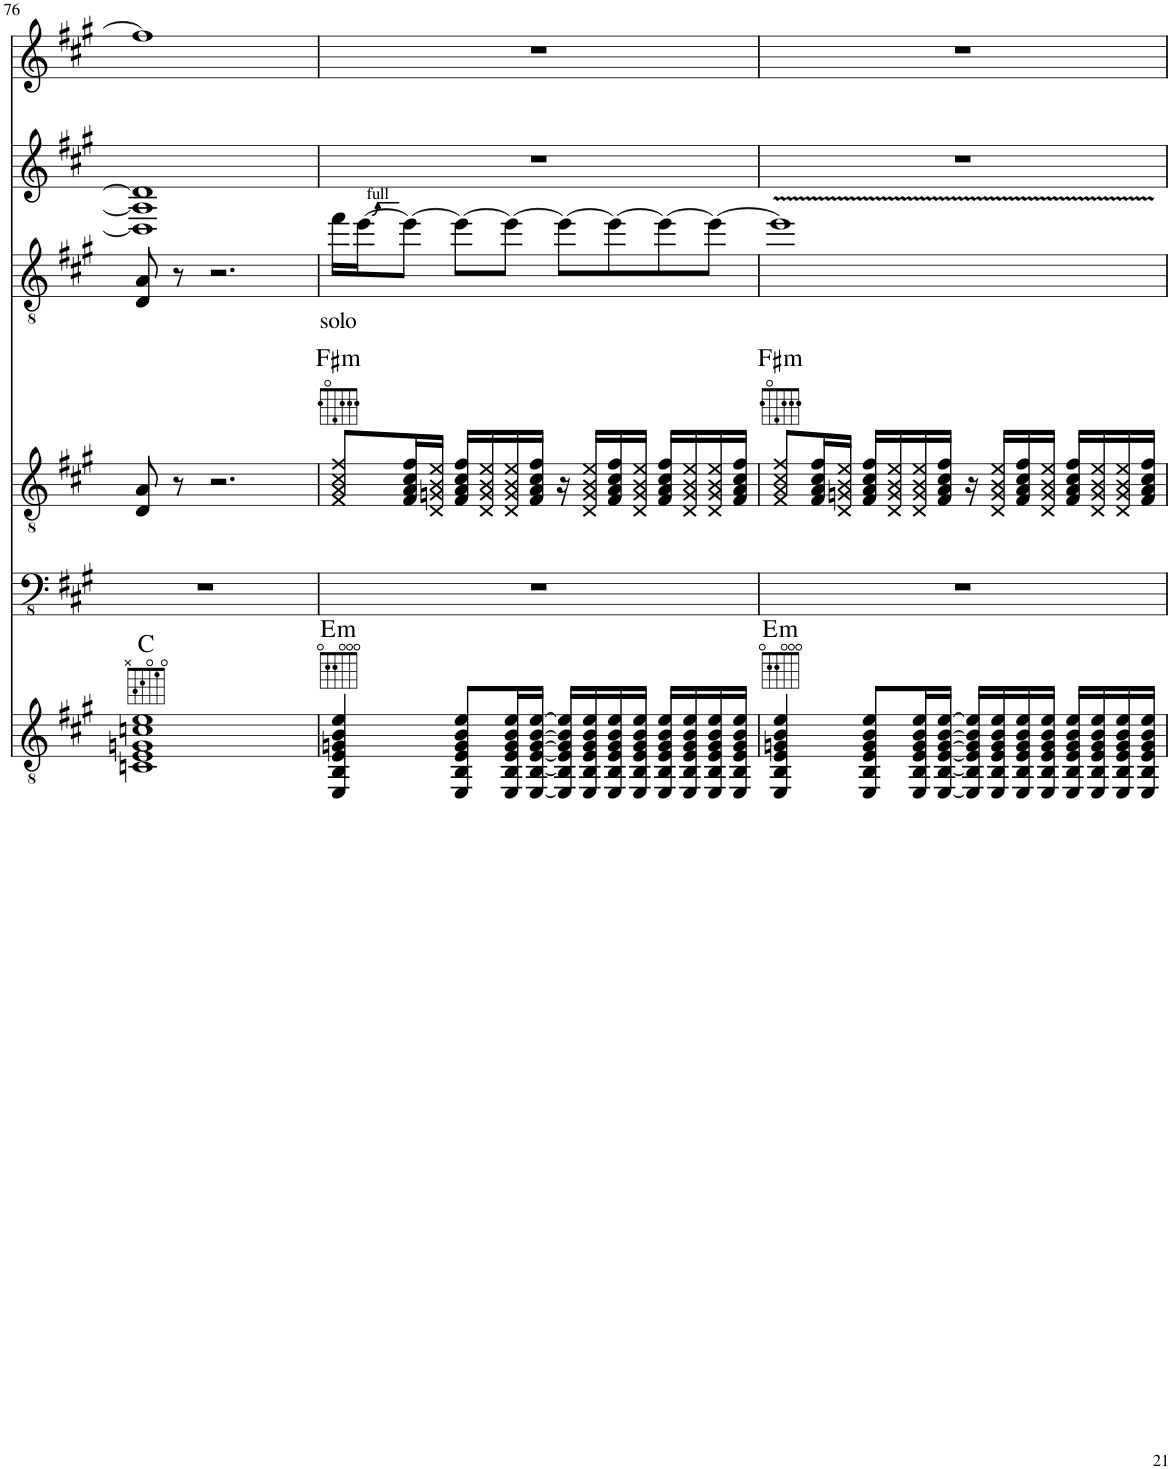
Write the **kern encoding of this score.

**kern	**harte	**kern	**kern	**harte	**kern	**text	**kern	**kern
*part6	*part6	*part5	*part4	*part4	*part3	*part3	*part2	*part1
*staff6	*	*staff5	*staff4	*	*staff3	*staff3	*staff2	*staff1
*I"ľ����	*	*I"��˹	*I"���༪��	*	*I"��������	*	*I"���� ����	*I"���� ����
!!LO:PB:g=z
*clefGv2	*	*clefFv4	*clefGv2	*	*clefGv2	*	*clefG2	*clefG2
*k[f#c#g#]	*	*k[f#c#g#]	*k[f#c#g#]	*	*k[f#c#g#]	*	*k[f#c#g#]	*k[f#c#g#]
*M4/4	*	*M4/4	*M4/4	*	*M4/4	*	*M4/4	*M4/4
=76	=76	=76	=76	=76	=76	=76	=76	=76
1Cn 1E 1Gn 1cn 1e	C:maj	1r	8D/ 8A/	.	8D/ 8A/	.	1D] 1A] 1d]	1ff#]
.	.	.	8r	.	8r	.	.	.
.	.	.	2.r	.	2.r	.	.	.
=77	=77	=77	=77	=77	=77	=77	=77	=77
!	!LO:H:kt=m	!	!	!LO:H:kt=m	!	!LO:LY:b	!	!
4EE/ 4BB/ 4E/ 4Gn/ 4B/ 4e/	E:min	1r	8F#/ 8A/ 8c#/ 8f#/L	F#:min	16ff#\LL	solo	1r	1r
.	.	.	.	.	[16ee\J	.	.	.
.	.	.	16F#/ 16A/ 16c#/ 16f#/L	.	8ee\J_	.	.	.
.	.	.	16D/ 16Gn/ 16B/ 16e/JJ	.	.	.	.	.
8EE/ 8BB/ 8E/ 8G/ 8B/ 8e/L	.	.	16F#/ 16A/ 16c#/ 16f#/LL	.	8ee\L_	.	.	.
.	.	.	16D/ 16G/ 16B/ 16e/	.	.	.	.	.
16EE/ 16BB/ 16E/ 16G/ 16B/ 16e/L	.	.	16D/ 16G/ 16B/ 16e/	.	8ee\J_	.	.	.
[16EE/ [16BB/ [16E/ [16G/ [16B/ [16e/JJ	.	.	16F#/ 16A/ 16c#/ 16f#/JJ	.	.	.	.	.
16EE/] 16BB/] 16E/] 16G/] 16B/] 16e/]LL	.	.	16r	.	8ee\L_	.	.	.
16EE/ 16BB/ 16E/ 16G/ 16B/ 16e/	.	.	16D/ 16G/ 16B/ 16e/LL	.	.	.	.	.
16EE/ 16BB/ 16E/ 16G/ 16B/ 16e/	.	.	16F#/ 16A/ 16c#/ 16f#/	.	8ee\_	.	.	.
16EE/ 16BB/ 16E/ 16G/ 16B/ 16e/JJ	.	.	16D/ 16G/ 16B/ 16e/JJ	.	.	.	.	.
16EE/ 16BB/ 16E/ 16G/ 16B/ 16e/LL	.	.	16F#/ 16A/ 16c#/ 16f#/LL	.	8ee\_	.	.	.
16EE/ 16BB/ 16E/ 16G/ 16B/ 16e/	.	.	16D/ 16G/ 16B/ 16e/	.	.	.	.	.
16EE/ 16BB/ 16E/ 16G/ 16B/ 16e/	.	.	16D/ 16G/ 16B/ 16e/	.	8ee\J_	.	.	.
16EE/ 16BB/ 16E/ 16G/ 16B/ 16e/JJ	.	.	16F#/ 16A/ 16c#/ 16f#/JJ	.	.	.	.	.
=78	=78	=78	=78	=78	=78	=78	=78	=78
!	!LO:H:kt=m	!	!	!LO:H:kt=m	!	!	!	!
4EE/ 4BB/ 4E/ 4Gn/ 4B/ 4e/	E:min	1r	8F#/ 8A/ 8c#/ 8f#/L	F#:min	1ee]	.	1r	1r
.	.	.	16F#/ 16A/ 16c#/ 16f#/L	.	.	.	.	.
.	.	.	16D/ 16Gn/ 16B/ 16e/JJ	.	.	.	.	.
8EE/ 8BB/ 8E/ 8G/ 8B/ 8e/L	.	.	16F#/ 16A/ 16c#/ 16f#/LL	.	.	.	.	.
.	.	.	16D/ 16G/ 16B/ 16e/	.	.	.	.	.
16EE/ 16BB/ 16E/ 16G/ 16B/ 16e/L	.	.	16D/ 16G/ 16B/ 16e/	.	.	.	.	.
[16EE/ [16BB/ [16E/ [16G/ [16B/ [16e/JJ	.	.	16F#/ 16A/ 16c#/ 16f#/JJ	.	.	.	.	.
16EE/] 16BB/] 16E/] 16G/] 16B/] 16e/]LL	.	.	16r	.	.	.	.	.
16EE/ 16BB/ 16E/ 16G/ 16B/ 16e/	.	.	16D/ 16G/ 16B/ 16e/LL	.	.	.	.	.
16EE/ 16BB/ 16E/ 16G/ 16B/ 16e/	.	.	16F#/ 16A/ 16c#/ 16f#/	.	.	.	.	.
16EE/ 16BB/ 16E/ 16G/ 16B/ 16e/JJ	.	.	16D/ 16G/ 16B/ 16e/JJ	.	.	.	.	.
16EE/ 16BB/ 16E/ 16G/ 16B/ 16e/LL	.	.	16F#/ 16A/ 16c#/ 16f#/LL	.	.	.	.	.
16EE/ 16BB/ 16E/ 16G/ 16B/ 16e/	.	.	16D/ 16G/ 16B/ 16e/	.	.	.	.	.
16EE/ 16BB/ 16E/ 16G/ 16B/ 16e/	.	.	16D/ 16G/ 16B/ 16e/	.	.	.	.	.
16EE/ 16BB/ 16E/ 16G/ 16B/ 16e/JJ	.	.	16F#/ 16A/ 16c#/ 16f#/JJ	.	.	.	.	.
=	=	=	=	=	=	=	=	=
*-	*-	*-	*-	*-	*-	*-	*-	*-
